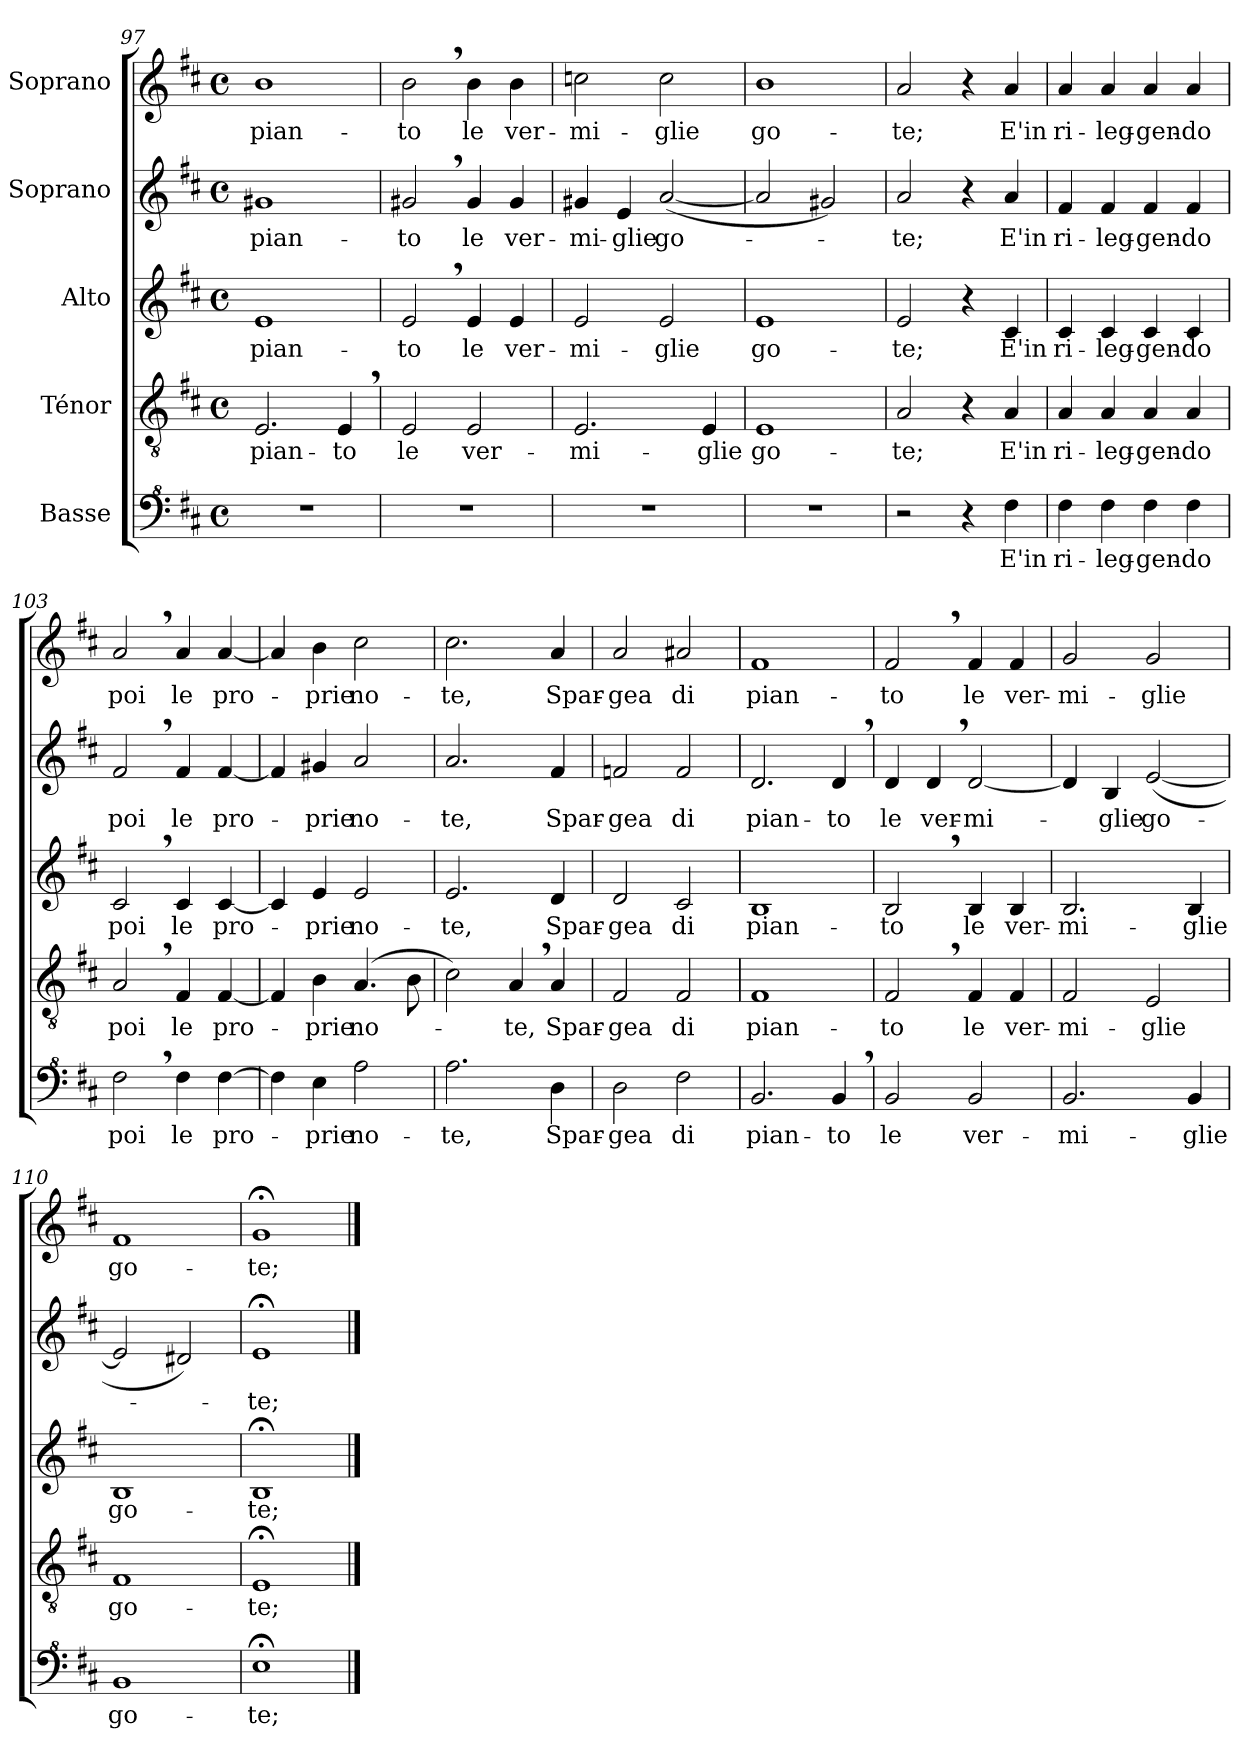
**kern	**text	**kern	**text	**kern	**text	**kern	**text	**kern	**text
*part5	*part5	*part4	*part4	*part3	*part3	*part2	*part2	*part1	*part1
*staff5	*staff5	*staff4	*staff4	*staff3	*staff3	*staff2	*staff2	*staff1	*staff1
*I"Basse	*	*I"Ténor	*	*I"Alto	*	*I"Soprano	*	*I"Soprano	*
*clefF^4	*	*clefGv2	*	*clefG2	*	*clefG2	*	*clefG2	*
*ITrd7c12	*	*	*	*	*	*	*	*	*
*k[f#c#]	*	*k[f#c#]	*	*k[f#c#]	*	*k[f#c#]	*	*k[f#c#]	*
*M4/4	*	*M4/4	*	*M4/4	*	*M4/4	*	*M4/4	*
*met(c)	*	*met(c)	*	*met(c)	*	*met(c)	*	*met(c)	*
=97	=97	=97	=97	=97	=97	=97	=97	=97	=97
!	!	!	!LO:LY:b	!	!LO:LY:b	!	!LO:LY:b	!	!LO:LY:b
1r	.	2.E/	pian-	1e	pian-	1g#X	pian-	1b	pian-
!	!	!	!LO:LY:b	!	!	!	!	!	!
.	.	4E,/	-to	.	.	.	.	.	.
=98	=98	=98	=98	=98	=98	=98	=98	=98	=98
!	!	!	!LO:LY:b	!	!LO:LY:b	!	!LO:LY:b	!	!LO:LY:b
1r	.	2E/	le	2e,/	-to	2g#X,/	-to	2b,\	-to
!	!	!	!LO:LY:b	!	!LO:LY:b	!	!LO:LY:b	!	!LO:LY:b
.	.	2E/	ver-	4e/	le	4g#/	le	4b\	le
!	!	!	!	!	!LO:LY:b	!	!LO:LY:b	!	!LO:LY:b
.	.	.	.	4e/	ver-	4g#/	ver-	4b\	ver-
=99	=99	=99	=99	=99	=99	=99	=99	=99	=99
!	!	!	!LO:LY:b	!	!LO:LY:b	!	!LO:LY:b	!	!LO:LY:b
1r	.	2.E/	-mi-	2e/	-mi-	4g#X/	-mi-	2ccn\	-mi-
!	!	!	!	!	!	!	!LO:LY:b	!	!
.	.	.	.	.	.	4e/	-glie	.	.
!	!	!	!	!	!LO:LY:b	!	!LO:LY:b	!	!LO:LY:b
.	.	.	.	2e/	-glie	(>[2a/	go-	2cc\	-glie
!	!	!	!LO:LY:b	!	!	!	!	!	!
.	.	4E/	-glie	.	.	.	.	.	.
=100	=100	=100	=100	=100	=100	=100	=100	=100	=100
!	!	!	!LO:LY:b	!	!LO:LY:b	!	!	!	!LO:LY:b
1r	.	1E	go-	1e	go-	2a/]	.	1b	go-
.	.	.	.	.	.	2g#X/)	.	.	.
=101	=101	=101	=101	=101	=101	=101	=101	=101	=101
!	!	!	!LO:LY:b	!	!LO:LY:b	!	!LO:LY:b	!	!LO:LY:b
2r	.	2A/	-te;	2e/	-te;	2a/	-te;	2a/	-te;
4r	.	4r	.	4r	.	4r	.	4r	.
!	!LO:LY:b	!	!LO:LY:b	!	!LO:LY:b	!	!LO:LY:b	!	!LO:LY:b
4F#\	E'in	4A/	E'in	4c#/	E'in	4a/	E'in	4a/	E'in
=102	=102	=102	=102	=102	=102	=102	=102	=102	=102
!	!LO:LY:b	!	!LO:LY:b	!	!LO:LY:b	!	!LO:LY:b	!	!LO:LY:b
4F#\	ri-	4A/	ri-	4c#/	ri-	4f#/	ri-	4a/	ri-
!	!LO:LY:b	!	!LO:LY:b	!	!LO:LY:b	!	!LO:LY:b	!	!LO:LY:b
4F#\	-leg-	4A/	-leg-	4c#/	-leg-	4f#/	-leg-	4a/	-leg-
!	!LO:LY:b	!	!LO:LY:b	!	!LO:LY:b	!	!LO:LY:b	!	!LO:LY:b
4F#\	-gen-	4A/	-gen-	4c#/	-gen-	4f#/	-gen-	4a/	-gen-
!	!LO:LY:b	!	!LO:LY:b	!	!LO:LY:b	!	!LO:LY:b	!	!LO:LY:b
4F#\	-do	4A/	-do	4c#/	-do	4f#/	-do	4a/	-do
!!LO:LB:g=z
=103	=103	=103	=103	=103	=103	=103	=103	=103	=103
!	!LO:LY:b	!	!LO:LY:b	!	!LO:LY:b	!	!LO:LY:b	!	!LO:LY:b
2F#,\	poi	2A,/	poi	2c#,/	poi	2f#,/	poi	2a,/	poi
!	!LO:LY:b	!	!LO:LY:b	!	!LO:LY:b	!	!LO:LY:b	!	!LO:LY:b
4F#\	le	4F#/	le	4c#/	le	4f#/	le	4a/	le
!	!LO:LY:b	!	!LO:LY:b	!	!LO:LY:b	!	!LO:LY:b	!	!LO:LY:b
[4F#\	pro-	[4F#/	pro-	[4c#/	pro-	[4f#/	pro-	[4a/	pro-
=104	=104	=104	=104	=104	=104	=104	=104	=104	=104
4F#\]	.	4F#/]	.	4c#/]	.	4f#/]	.	4a/]	.
!	!LO:LY:b	!	!LO:LY:b	!	!LO:LY:b	!	!LO:LY:b	!	!LO:LY:b
4E\	-prie	4B\	-prie	4e/	-prie	4g#X/	-prie	4b\	-prie
!	!LO:LY:b	!	!LO:LY:b	!	!LO:LY:b	!	!LO:LY:b	!	!LO:LY:b
2A\	no-	(>4.A/	no-	2e/	no-	2a/	no-	2cc#\	no-
.	.	8B\	.	.	.	.	.	.	.
=105	=105	=105	=105	=105	=105	=105	=105	=105	=105
!	!LO:LY:b	!	!	!	!LO:LY:b	!	!LO:LY:b	!	!LO:LY:b
2.A\	-te,	2c#\)	.	2.e/	-te,	2.a/	-te,	2.cc#\	-te,
!	!	!	!LO:LY:b	!	!	!	!	!	!
.	.	4A,/	-te,	.	.	.	.	.	.
!	!LO:LY:b	!	!LO:LY:b	!	!LO:LY:b	!	!LO:LY:b	!	!LO:LY:b
4D\	Spar-	4A/	Spar-	4d/	Spar-	4f#/	Spar-	4a/	Spar-
=106	=106	=106	=106	=106	=106	=106	=106	=106	=106
!	!LO:LY:b	!	!LO:LY:b	!	!LO:LY:b	!	!LO:LY:b	!	!LO:LY:b
2D\	-gea	2F#/	-gea	2d/	-gea	2fn/	-gea	2a/	-gea
!	!LO:LY:b	!	!LO:LY:b	!	!LO:LY:b	!	!LO:LY:b	!	!LO:LY:b
2F#\	di	2F#/	di	2c#/	di	2f/	di	2a#X/	di
=107	=107	=107	=107	=107	=107	=107	=107	=107	=107
!	!LO:LY:b	!	!LO:LY:b	!	!LO:LY:b	!	!LO:LY:b	!	!LO:LY:b
2.BB/	pian-	1F#	pian-	1B	pian-	2.d/	pian-	1f#	pian-
!	!LO:LY:b	!	!	!	!	!	!LO:LY:b	!	!
4BB,/	-to	.	.	.	.	4d,/	-to	.	.
=108	=108	=108	=108	=108	=108	=108	=108	=108	=108
!	!LO:LY:b	!	!LO:LY:b	!	!LO:LY:b	!	!LO:LY:b	!	!LO:LY:b
2BB/	-le	2F#,/	-to	2B,/	-to	4d/	le	2f#,/	-to
!	!	!	!	!	!	!	!LO:LY:b	!	!
.	.	.	.	.	.	4d,/	ver-	.	.
!	!LO:LY:b	!	!LO:LY:b	!	!LO:LY:b	!	!LO:LY:b	!	!LO:LY:b
2BB/	ver-	4F#/	le	4B/	le	[2d/	-mi-	4f#/	le
!	!	!	!LO:LY:b	!	!LO:LY:b	!	!	!	!LO:LY:b
.	.	4F#/	ver-	4B/	ver-	.	.	4f#/	ver-
=109	=109	=109	=109	=109	=109	=109	=109	=109	=109
!	!LO:LY:b	!	!LO:LY:b	!	!LO:LY:b	!	!	!	!LO:LY:b
2.BB/	-mi-	2F#/	-mi-	2.B/	-mi-	4d/]	.	2g/	-mi-
!	!	!	!	!	!	!	!LO:LY:b	!	!
.	.	.	.	.	.	4B/	-glie	.	.
!	!	!	!LO:LY:b	!	!	!	!LO:LY:b	!	!LO:LY:b
.	.	2E/	-glie	.	.	(>[2e/	go-	2g/	-glie
!	!LO:LY:b	!	!	!	!LO:LY:b	!	!	!	!
4BB/	-glie	.	.	4B/	-glie	.	.	.	.
=110	=110	=110	=110	=110	=110	=110	=110	=110	=110
!	!LO:LY:b	!	!LO:LY:b	!	!LO:LY:b	!	!	!	!LO:LY:b
1BB	go-	1F#	go-	1B	go-	2e/]	.	1f#	go-
.	.	.	.	.	.	2d#X/)	.	.	.
=111	=111	=111	=111	=111	=111	=111	=111	=111	=111
!	!LO:LY:b	!	!LO:LY:b	!	!LO:LY:b	!	!LO:LY:b	!	!LO:LY:b
1E;<	-te;	1E;<	-te;	1B;<	-te;	1e;<	-te;	1g;<	-te;
==	==	==	==	==	==	==	==	==	==
*-	*-	*-	*-	*-	*-	*-	*-	*-	*-
